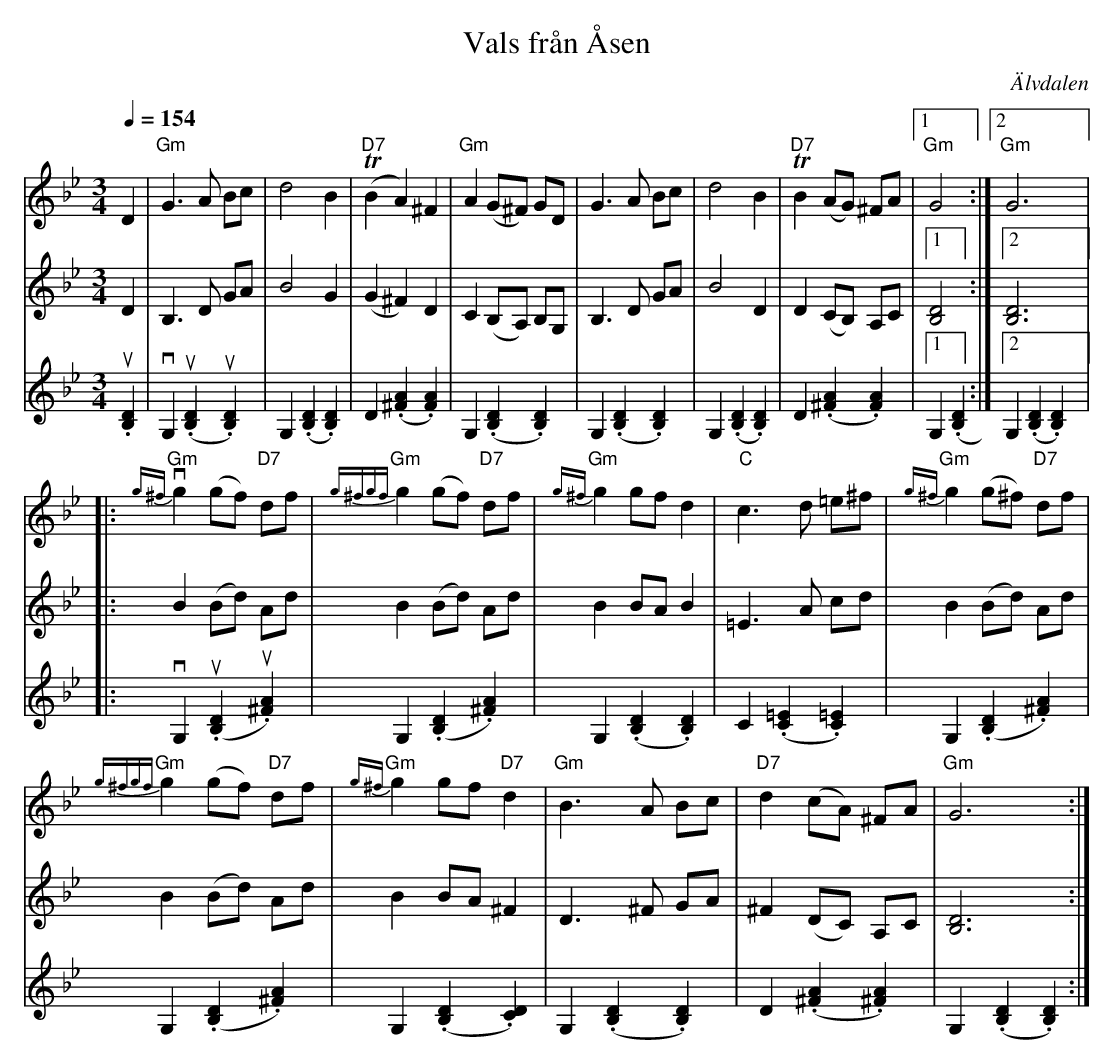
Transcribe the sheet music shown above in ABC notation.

X:1
T:Vals från Åsen
O:Älvdalen
M:3/4
Q:1/4=154
L:1/8
K:Gm
V:1
D2|"Gm"G3A Bc|d4B2|"D7"(TB2A2) ^F2|"Gm"A2 (G^F) GD|G3 A Bc|d4 B2|"D7"TB2 (AG) ^FA|[1"Gm"G4:|[2"Gm"G6|:!
"Gm"v{g^f}g2 (gf) "D7"df|"Gm"{g^fgf}g2 (gf) "D7"df|"Gm"{g^f}g2 gf d2|"C"c3 d =e^f|"Gm"{g^f}g2 (g^f) "D7"df|!
"Gm"{g^fgf}g2 (gf) "D7"df|"Gm"{g^f}g2 gf "D7"d2|"Gm"B3 A Bc|"D7"d2 (cA) ^FA|"Gm"G6:|]
V:2
D2|B,3D GA|B4G2|(G2^F2) D2|C2 (B,A,) B,G,|B,3D GA|B4D2|D2(CB,) A,C|[1[B,4D4]:|[2[B,6D6]|:!
B2 (Bd) Ad|B2 (Bd) Ad|B2 BA B2|=E3 A cd|B2 (Bd) Ad|B2 (Bd) Ad|B2 BA ^F2|D3^F GA|^F2(DC) A,C|[B,6D6]:|]
V:3
u.)[B,2D2]|vG,2 (u.[B,2D2]u.[B,2D2])|G,2 (.[B,2D2].[B,2D2])|D2 (.[^F2A2].[F2A2])|G,2 (.[B,2D2].[B,2D2])|G,2 (.[B,2D2].[B,2D2])|G,2 (.[B,2D2].[B,2D2])|D2 (.[^F2A2].[F2A2])|[1G,2 (.[B,2D2]:|[2G,2 (.[B,2D2].[B,2D2])|:
vG,2 (u.[B,2D2]u.[^F2A2])|G,2 (.[B,2D2].[^F2A2])|G,2 (.[B,2D2].[B,2D2])|C2(.[C2=E2].[C2=E2])|G,2 (.[B,2D2].[^F2A2])|!
G,2 (.[B,2D2].[^F2A2])|G,2 (.[B,2D2].[C2D2])|G,2 (.[B,2D2].[B,2D2])|D2 (.[^F2A2].[^F2A2])|G,2 (.[B,2D2].[B,2D2]):|]
